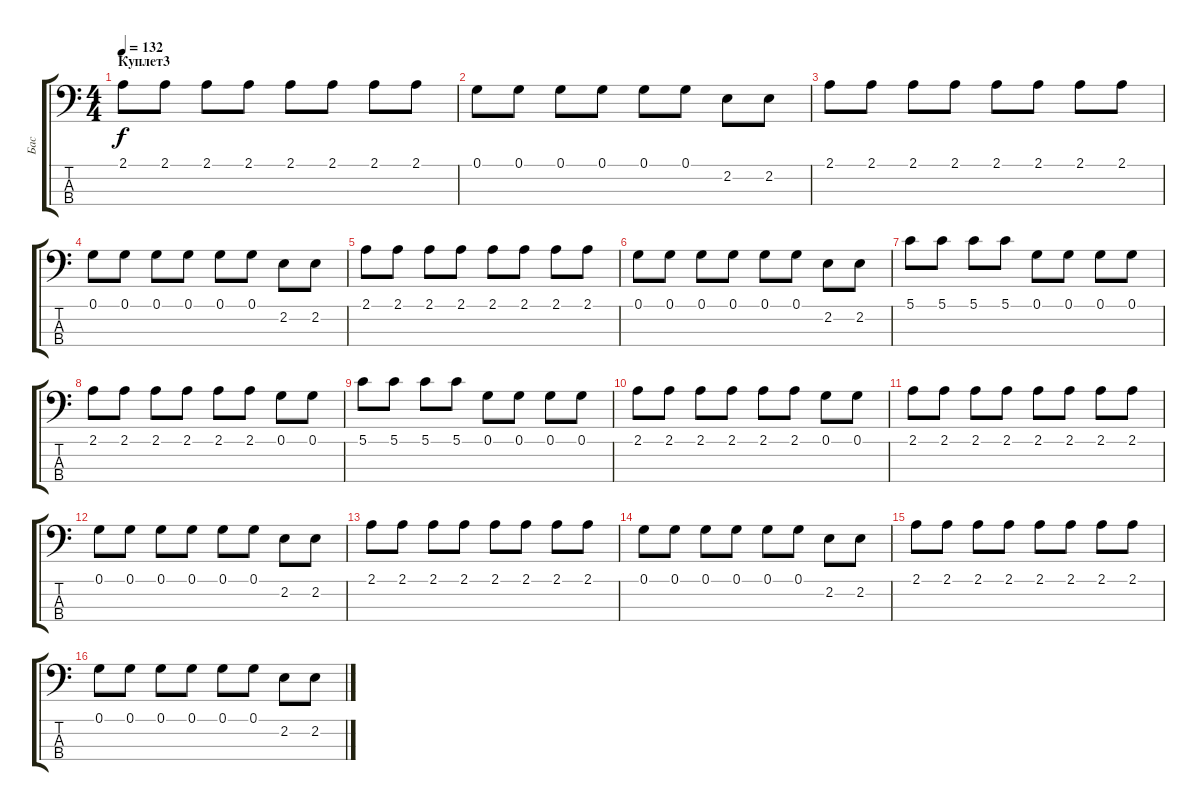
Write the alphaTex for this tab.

\track ("Бас" "Бас") {instrument electricbassfinger}
\staff {score tabs}
\tuning (G2 D2 A1 E1) {hide}
\ts (4 4)
\section ("" "Куплет3")
\tempo 132
\clef f4
\ks c
2.1.8{dy f} 2.1.8 2.1.8 2.1.8 2.1.8 2.1.8 2.1.8 2.1.8 |
0.1.8 0.1.8 0.1.8 0.1.8 0.1.8 0.1.8 2.2.8 2.2.8 |
2.1.8 2.1.8 2.1.8 2.1.8 2.1.8 2.1.8 2.1.8 2.1.8 |
0.1.8 0.1.8 0.1.8 0.1.8 0.1.8 0.1.8 2.2.8 2.2.8 |
2.1.8 2.1.8 2.1.8 2.1.8 2.1.8 2.1.8 2.1.8 2.1.8 |
0.1.8 0.1.8 0.1.8 0.1.8 0.1.8 0.1.8 2.2.8 2.2.8 |
5.1.8 5.1.8 5.1.8 5.1.8 0.1.8 0.1.8 0.1.8 0.1.8 |
2.1.8 2.1.8 2.1.8 2.1.8 2.1.8 2.1.8 0.1.8 0.1.8 |
5.1.8 5.1.8 5.1.8 5.1.8 0.1.8 0.1.8 0.1.8 0.1.8 |
2.1.8 2.1.8 2.1.8 2.1.8 2.1.8 2.1.8 0.1.8 0.1.8 |
2.1.8 2.1.8 2.1.8 2.1.8 2.1.8 2.1.8 2.1.8 2.1.8 |
0.1.8 0.1.8 0.1.8 0.1.8 0.1.8 0.1.8 2.2.8 2.2.8 |
2.1.8 2.1.8 2.1.8 2.1.8 2.1.8 2.1.8 2.1.8 2.1.8 |
0.1.8 0.1.8 0.1.8 0.1.8 0.1.8 0.1.8 2.2.8 2.2.8 |
2.1.8 2.1.8 2.1.8 2.1.8 2.1.8 2.1.8 2.1.8 2.1.8 |
0.1.8 0.1.8 0.1.8 0.1.8 0.1.8 0.1.8 2.2.8 2.2.8
